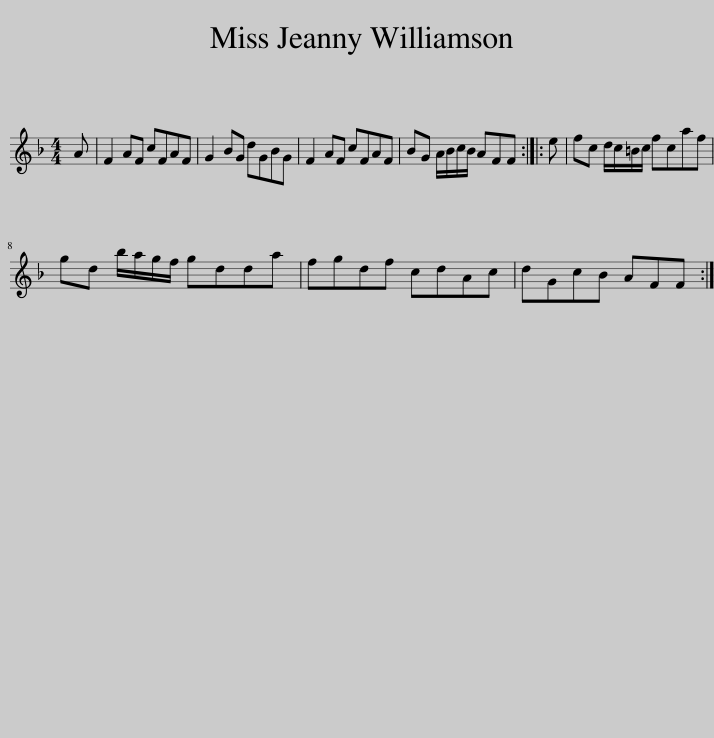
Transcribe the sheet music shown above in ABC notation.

X:1
L:1/8
M:4/4
I:linebreak $
K:F
V:1 treble
V:1
 A | F2 AF cFAF | G2 BG dGBG | F2 AF cFAF | BG A/B/c/B/ AFF :: %5
 e | fc d/c/=B/c/ fcaf |$ gd b/a/g/f/ gdda | fgdf cdAc | dGcB AFF :| %10
